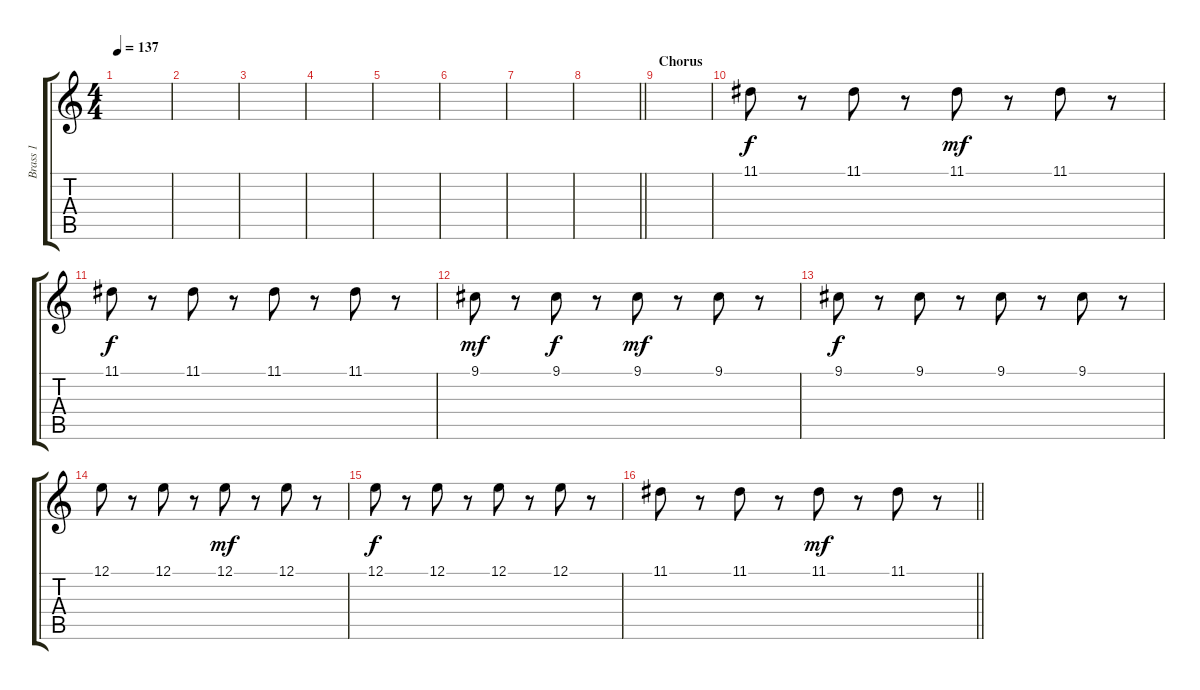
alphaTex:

\track ("Brass 1" "Brass 1") {instrument synthbrass1}
\staff {score tabs}
\tuning (E4 B3 G3 D3 A2 E2) {hide}
\ts (4 4)
\tempo 137
\clef g2
\ks c
|
|
|
|
|
|
|
\barLineRight lightlight
|
\section ("" "Chorus")
|
11.1.8{dy f} r.8 11.1.8 r.8 11.1.8{dy mf} r.8 11.1.8 r.8 |
11.1.8{dy f} r.8 11.1.8 r.8 11.1.8 r.8 11.1.8 r.8 |
9.1.8{dy mf} r.8 9.1.8{dy f} r.8 9.1.8{dy mf} r.8 9.1.8 r.8 |
9.1.8{dy f} r.8 9.1.8 r.8 9.1.8 r.8 9.1.8 r.8 |
12.1.8 r.8 12.1.8 r.8 12.1.8{dy mf} r.8 12.1.8 r.8 |
12.1.8{dy f} r.8 12.1.8 r.8 12.1.8 r.8 12.1.8 r.8 |
\barLineRight lightlight
11.1.8 r.8 11.1.8 r.8 11.1.8{dy mf} r.8 11.1.8 r.8
